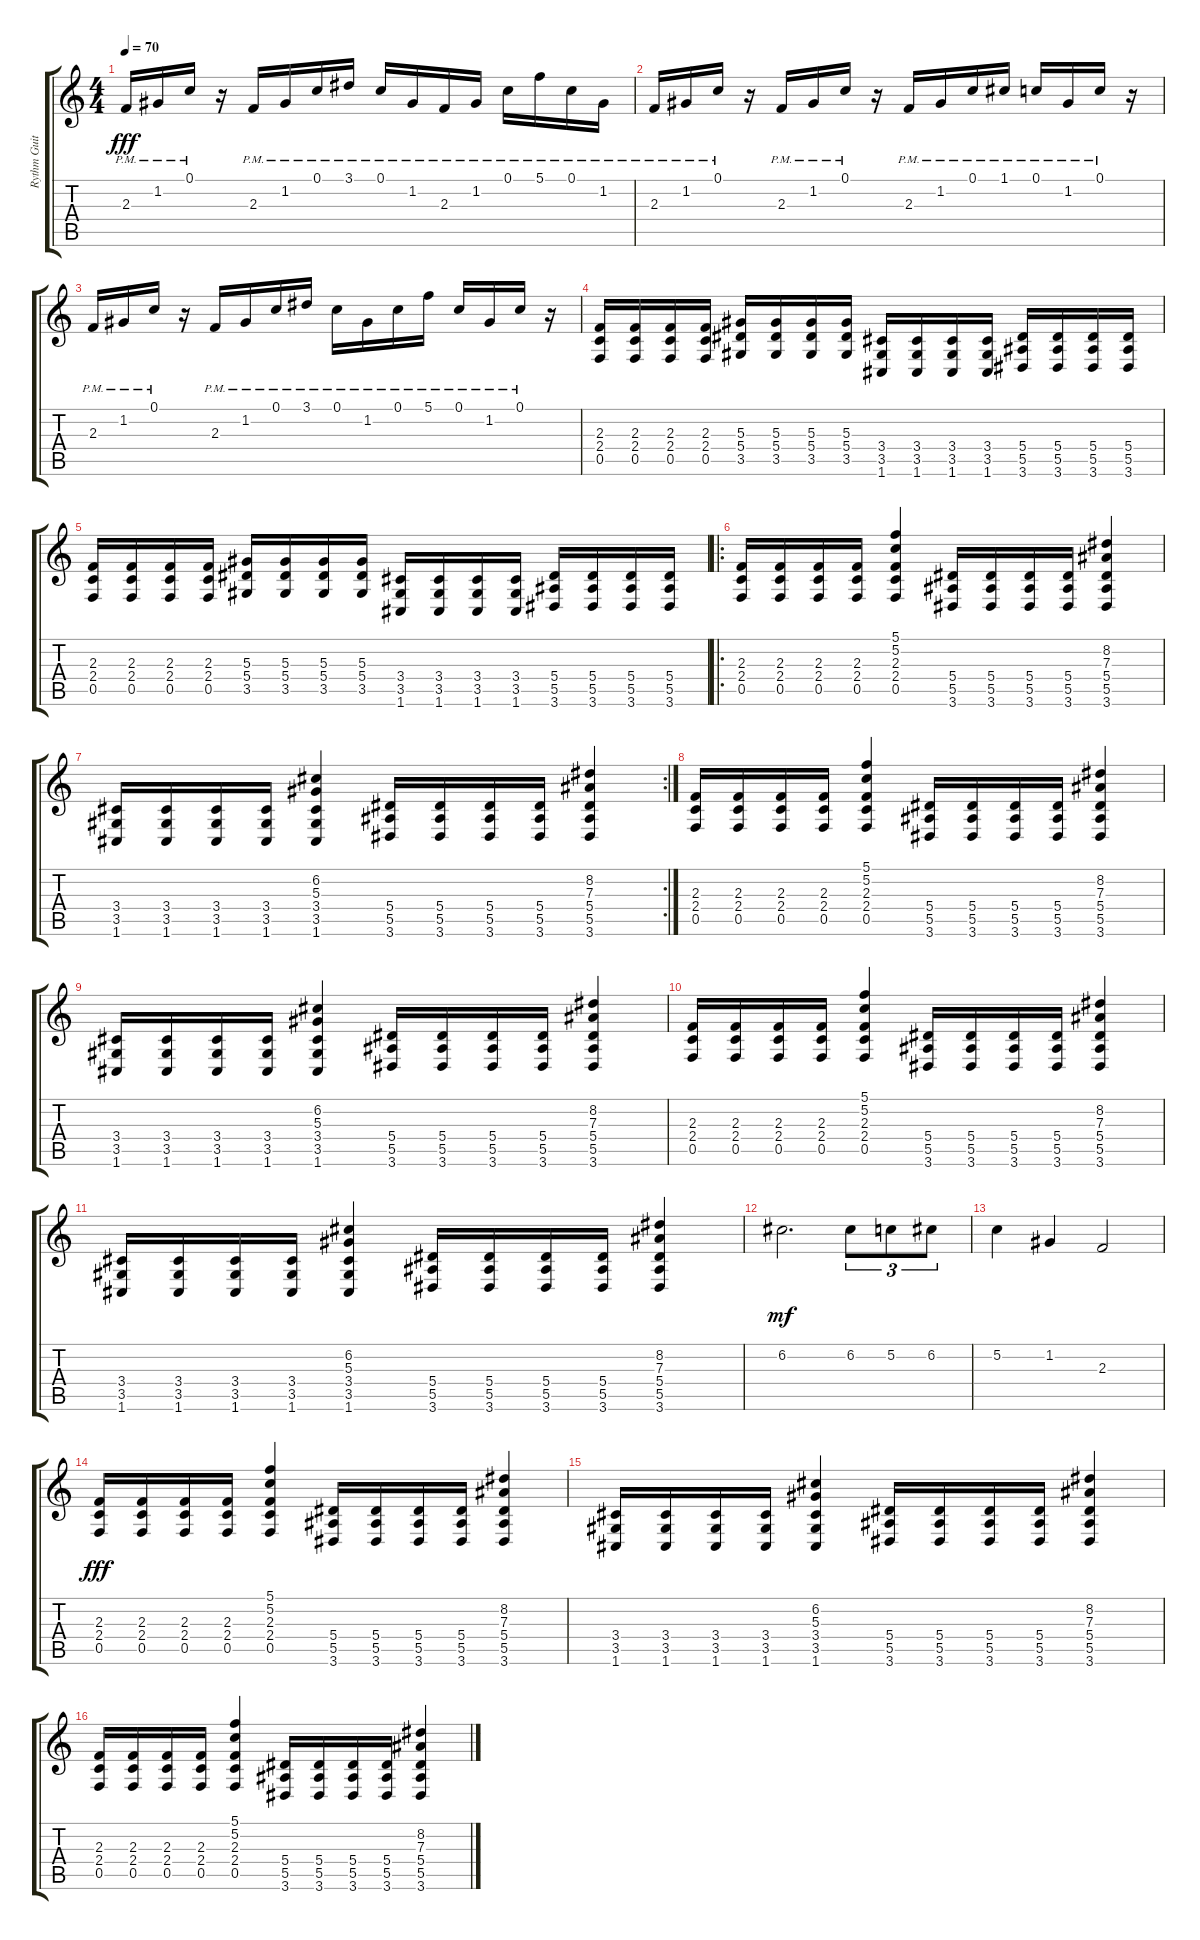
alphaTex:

\track ("Rythm Guitar" "Rythm Guit") {instrument distortionguitar}
\staff {score tabs}
\tuning (C4 G3 Eb3 Bb2 F2 C2) {hide}
\ts (4 4)
\tempo 70
\clef g2
\ks c
2.3{pm}.16{dy fff} 1.2{pm}.16 0.1{pm}.16 r.16 2.3{pm}.16 1.2{pm}.16 0.1{pm}.16 3.1{pm}.16 0.1{pm}.16 1.2{pm}.16 2.3{pm}.16 1.2{pm}.16 0.1{pm}.16 5.1{pm}.16 0.1{pm}.16 1.2{pm}.16 |
2.3{pm}.16 1.2{pm}.16 0.1{pm}.16 r.16 2.3{pm}.16 1.2{pm}.16 0.1{pm}.16 r.16 2.3{pm}.16 1.2{pm}.16 0.1{pm}.16 1.1{pm}.16 0.1{pm}.16 1.2{pm}.16 0.1{pm}.16 r.16 |
2.3{pm}.16 1.2{pm}.16 0.1{pm}.16 r.16 2.3{pm}.16 1.2{pm}.16 0.1{pm}.16 3.1{pm}.16 0.1{pm}.16 1.2{pm}.16 0.1{pm}.16 5.1{pm}.16 0.1{pm}.16 1.2{pm}.16 0.1{pm}.16 r.16 |
(2.3 2.4 0.5).16 (2.3 2.4 0.5).16 (2.3 2.4 0.5).16 (2.3 2.4 0.5).16 (5.3 5.4 3.5).16 (5.3 5.4 3.5).16 (5.3 5.4 3.5).16 (5.3 5.4 3.5).16 (3.4 3.5 1.6).16 (3.4 3.5 1.6).16 (3.4 3.5 1.6).16 (3.4 3.5 1.6).16 (5.4 5.5 3.6).16 (5.4 5.5 3.6).16 (5.4 5.5 3.6).16 (5.4 5.5 3.6).16 |
(2.3 2.4 0.5).16 (2.3 2.4 0.5).16 (2.3 2.4 0.5).16 (2.3 2.4 0.5).16 (5.3 5.4 3.5).16 (5.3 5.4 3.5).16 (5.3 5.4 3.5).16 (5.3 5.4 3.5).16 (3.4 3.5 1.6).16 (3.4 3.5 1.6).16 (3.4 3.5 1.6).16 (3.4 3.5 1.6).16 (5.4 5.5 3.6).16 (5.4 5.5 3.6).16 (5.4 5.5 3.6).16 (5.4 5.5 3.6).16 |
\ro
(2.3 2.4 0.5).16 (2.3 2.4 0.5).16 (2.3 2.4 0.5).16 (2.3 2.4 0.5).16 (5.1 5.2 2.3 2.4 0.5).4 (5.4 5.5 3.6).16 (5.4 5.5 3.6).16 (5.4 5.5 3.6).16 (5.4 5.5 3.6).16 (8.2 7.3 5.4 5.5 3.6).4 |
\rc 2
(3.4 3.5 1.6).16 (3.4 3.5 1.6).16 (3.4 3.5 1.6).16 (3.4 3.5 1.6).16 (6.2 5.3 3.4 3.5 1.6).4 (5.4 5.5 3.6).16 (5.4 5.5 3.6).16 (5.4 5.5 3.6).16 (5.4 5.5 3.6).16 (8.2 7.3 5.4 5.5 3.6).4 |
(2.3 2.4 0.5).16 (2.3 2.4 0.5).16 (2.3 2.4 0.5).16 (2.3 2.4 0.5).16 (5.1 5.2 2.3 2.4 0.5).4 (5.4 5.5 3.6).16 (5.4 5.5 3.6).16 (5.4 5.5 3.6).16 (5.4 5.5 3.6).16 (8.2 7.3 5.4 5.5 3.6).4 |
(3.4 3.5 1.6).16 (3.4 3.5 1.6).16 (3.4 3.5 1.6).16 (3.4 3.5 1.6).16 (6.2 5.3 3.4 3.5 1.6).4 (5.4 5.5 3.6).16 (5.4 5.5 3.6).16 (5.4 5.5 3.6).16 (5.4 5.5 3.6).16 (8.2 7.3 5.4 5.5 3.6).4 |
(2.3 2.4 0.5).16 (2.3 2.4 0.5).16 (2.3 2.4 0.5).16 (2.3 2.4 0.5).16 (5.1 5.2 2.3 2.4 0.5).4 (5.4 5.5 3.6).16 (5.4 5.5 3.6).16 (5.4 5.5 3.6).16 (5.4 5.5 3.6).16 (8.2 7.3 5.4 5.5 3.6).4 |
(3.4 3.5 1.6).16 (3.4 3.5 1.6).16 (3.4 3.5 1.6).16 (3.4 3.5 1.6).16 (6.2 5.3 3.4 3.5 1.6).4 (5.4 5.5 3.6).16 (5.4 5.5 3.6).16 (5.4 5.5 3.6).16 (5.4 5.5 3.6).16 (8.2 7.3 5.4 5.5 3.6).4 |
6.2.2{d dy mf} 6.2.8{tu (3 2)} 5.2.8{tu (3 2)} 6.2.8{tu (3 2)} |
5.2.4 1.2.4 2.3.2 |
(2.3 2.4 0.5).16{dy fff} (2.3 2.4 0.5).16 (2.3 2.4 0.5).16 (2.3 2.4 0.5).16 (5.1 5.2 2.3 2.4 0.5).4 (5.4 5.5 3.6).16 (5.4 5.5 3.6).16 (5.4 5.5 3.6).16 (5.4 5.5 3.6).16 (8.2 7.3 5.4 5.5 3.6).4 |
(3.4 3.5 1.6).16 (3.4 3.5 1.6).16 (3.4 3.5 1.6).16 (3.4 3.5 1.6).16 (6.2 5.3 3.4 3.5 1.6).4 (5.4 5.5 3.6).16 (5.4 5.5 3.6).16 (5.4 5.5 3.6).16 (5.4 5.5 3.6).16 (8.2 7.3 5.4 5.5 3.6).4 |
(2.3 2.4 0.5).16 (2.3 2.4 0.5).16 (2.3 2.4 0.5).16 (2.3 2.4 0.5).16 (5.1 5.2 2.3 2.4 0.5).4 (5.4 5.5 3.6).16 (5.4 5.5 3.6).16 (5.4 5.5 3.6).16 (5.4 5.5 3.6).16 (8.2 7.3 5.4 5.5 3.6).4
